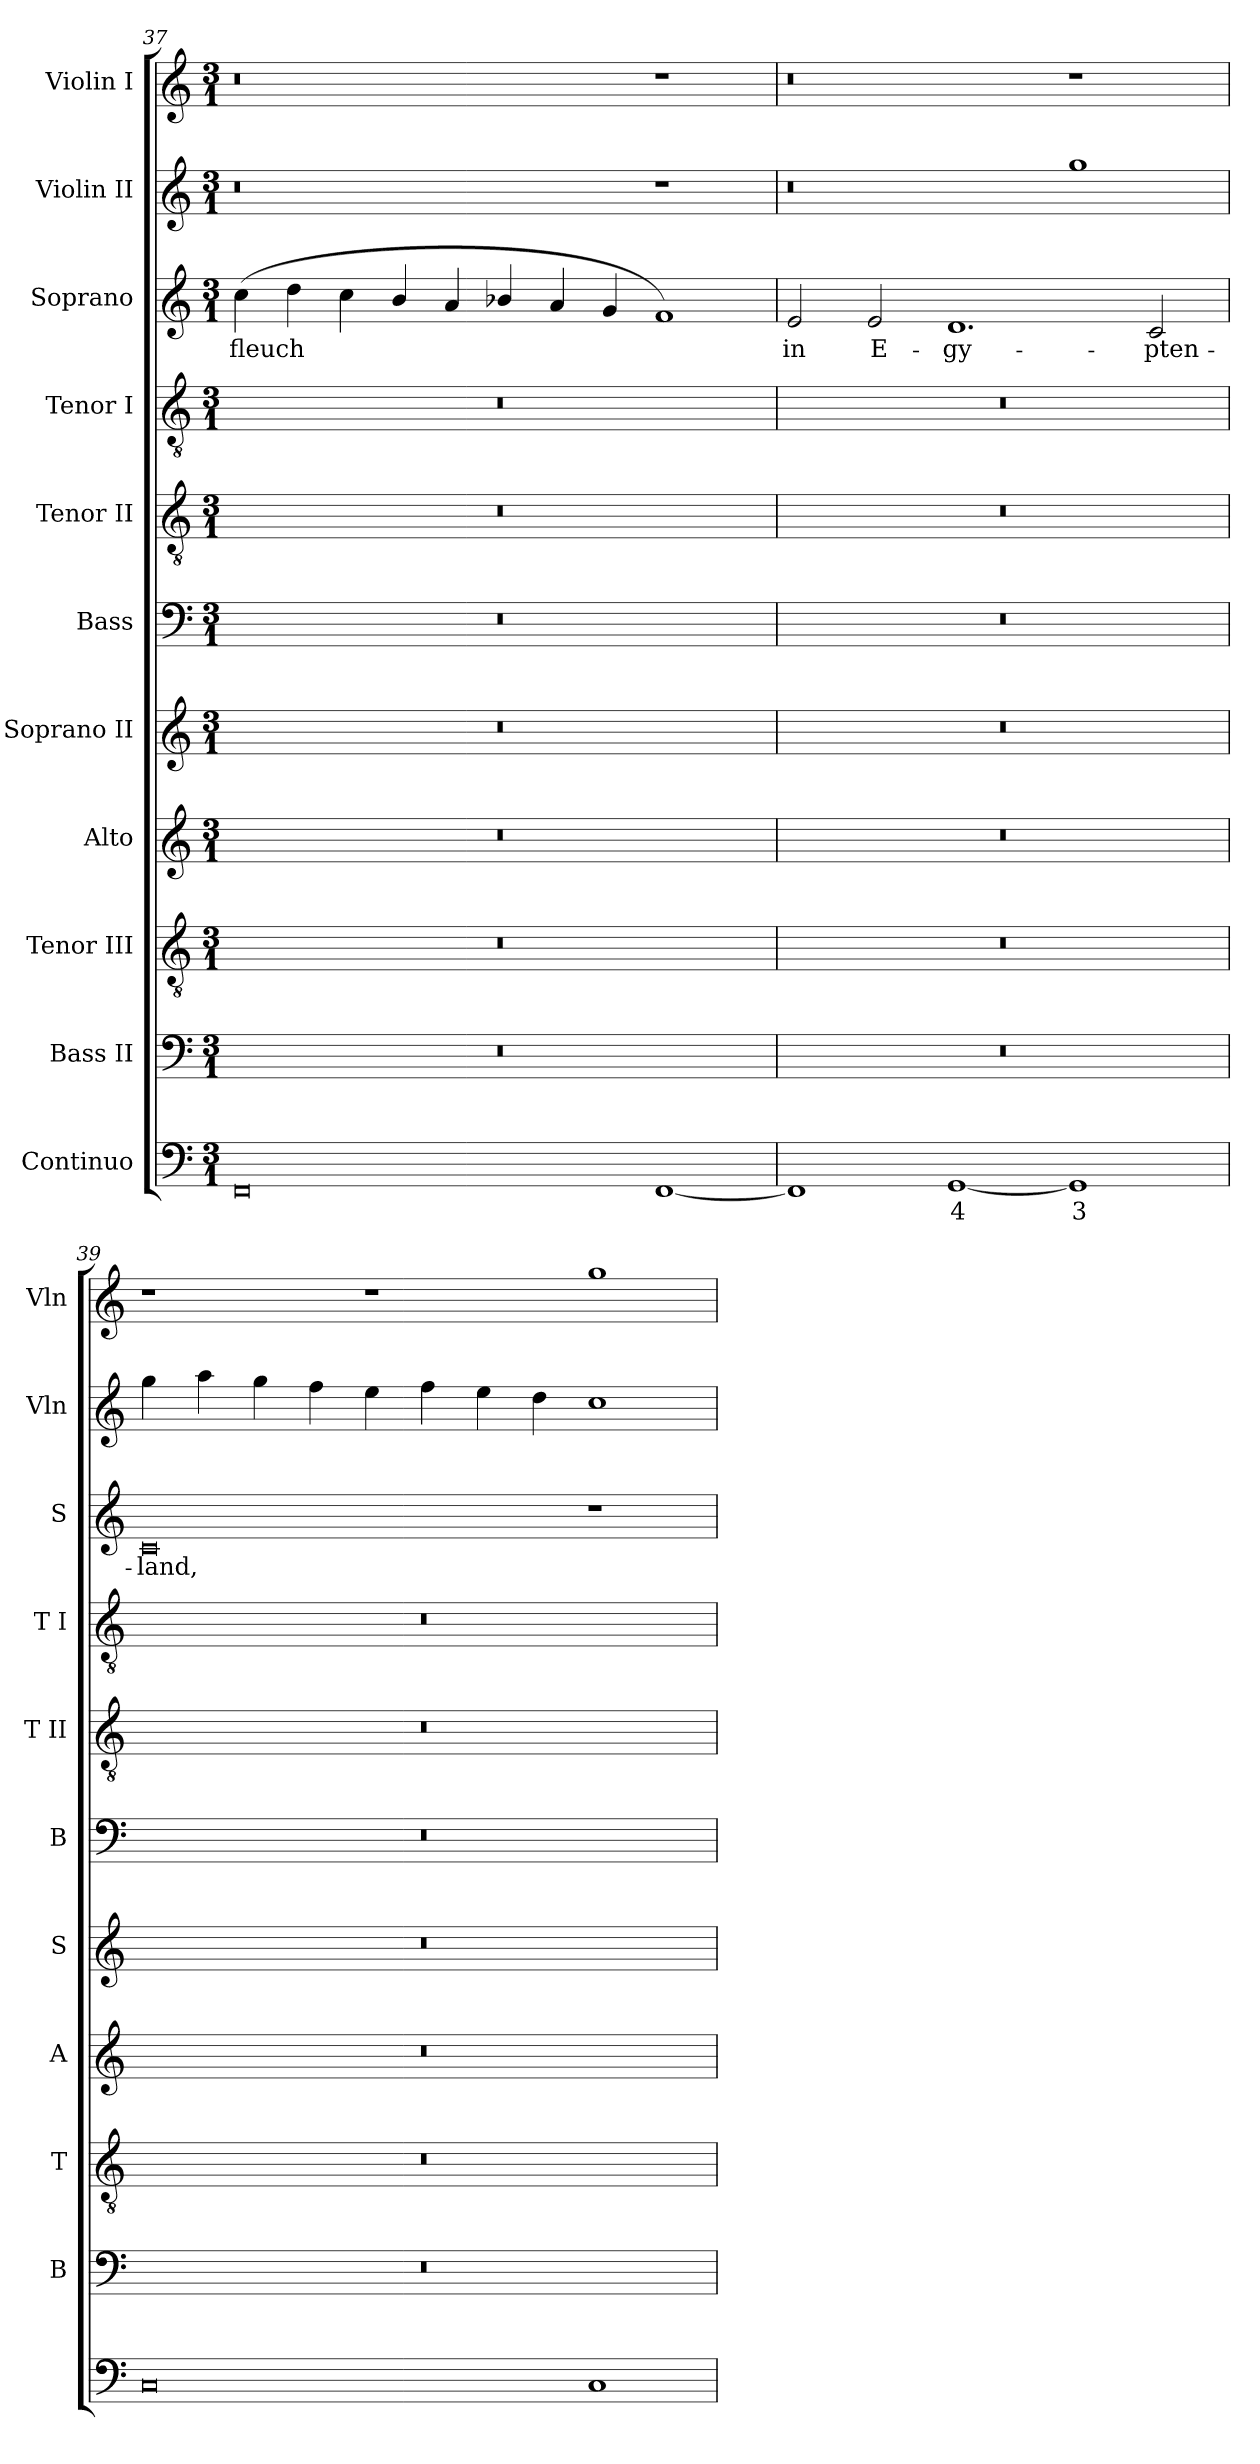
**kern	**text	**kern	**kern	**kern	**kern	**kern	**kern	**kern	**kern	**text	**kern	**kern
*part11	*part11	*part10	*part9	*part8	*part7	*part6	*part5	*part4	*part3	*part3	*part2	*part1
*staff11	*staff11	*staff10	*staff9	*staff8	*staff7	*staff6	*staff5	*staff4	*staff3	*staff3	*staff2	*staff1
*I"Continuo	*	*I"Bass II	*I"Tenor III	*I"Alto	*I"Soprano II	*I"Bass	*I"Tenor II	*I"Tenor I	*I"Soprano	*	*I"Violin II	*I"Violin I
*	*	*I'B	*I'T	*I'A	*I'S	*I'B	*I'T II	*I'T I	*I'S	*	*I'Vln	*I'Vln
*clefF4	*	*clefF4	*clefGv2	*clefG2	*clefG2	*clefF4	*clefGv2	*clefGv2	*clefG2	*	*clefG2	*clefG2
*k[]	*	*k[]	*k[]	*k[]	*k[]	*k[]	*k[]	*k[]	*k[]	*	*k[]	*k[]
*C:	*	*C:	*C:	*C:	*C:	*C:	*C:	*C:	*C:	*	*C:	*C:
*M3/1	*	*M3/1	*M3/1	*M3/1	*M3/1	*M3/1	*M3/1	*M3/1	*M3/1	*	*M3/1	*M3/1
=37	=37	=37	=37	=37	=37	=37	=37	=37	=37	=37	=37	=37
!	!	!	!	!	!	!	!	!	!	!LO:LY:b	!	!
0FF	.	0.r	0.r	0.r	0.r	0.r	0.r	0.r	(<4cc	fleuch	0r	0r
.	.	.	.	.	.	.	.	.	4dd	.	.	.
.	.	.	.	.	.	.	.	.	4cc	.	.	.
.	.	.	.	.	.	.	.	.	4b/	.	.	.
.	.	.	.	.	.	.	.	.	4a	.	.	.
.	.	.	.	.	.	.	.	.	4b-X/	.	.	.
.	.	.	.	.	.	.	.	.	4a	.	.	.
.	.	.	.	.	.	.	.	.	4g	.	.	.
[1FF	.	.	.	.	.	.	.	.	1f)	.	1r	1r
=38	=38	=38	=38	=38	=38	=38	=38	=38	=38	=38	=38	=38
!	!	!	!	!	!	!	!	!	!	!LO:LY:b	!	!
1FF]	.	0.r	0.r	0.r	0.r	0.r	0.r	0.r	2e	in	0r	0r
!	!	!	!	!	!	!	!	!	!	!LO:LY:b	!	!
.	.	.	.	.	.	.	.	.	2e	E-	.	.
!	!LO:LY:b	!	!	!	!	!	!	!	!	!LO:LY:b	!	!
[1GG	4	.	.	.	.	.	.	.	1.d	-gy-	.	.
!	!LO:LY:b	!	!	!	!	!	!	!	!	!	!	!
1GG]	3	.	.	.	.	.	.	.	.	.	1gg	1r
!	!	!	!	!	!	!	!	!	!	!LO:LY:b	!	!
.	.	.	.	.	.	.	.	.	2c	-pten-	.	.
=39	=39	=39	=39	=39	=39	=39	=39	=39	=39	=39	=39	=39
!	!	!	!	!	!	!	!	!	!	!LO:LY:b	!	!
0C	.	0.r	0.r	0.r	0.r	0.r	0.r	0.r	0c	-land,	4gg	1r
.	.	.	.	.	.	.	.	.	.	.	4aa	.
.	.	.	.	.	.	.	.	.	.	.	4gg	.
.	.	.	.	.	.	.	.	.	.	.	4ff	.
.	.	.	.	.	.	.	.	.	.	.	4ee	1r
.	.	.	.	.	.	.	.	.	.	.	4ff	.
.	.	.	.	.	.	.	.	.	.	.	4ee	.
.	.	.	.	.	.	.	.	.	.	.	4dd	.
1C	.	.	.	.	.	.	.	.	1r	.	1cc	1gg
=	=	=	=	=	=	=	=	=	=	=	=	=
*-	*-	*-	*-	*-	*-	*-	*-	*-	*-	*-	*-	*-
